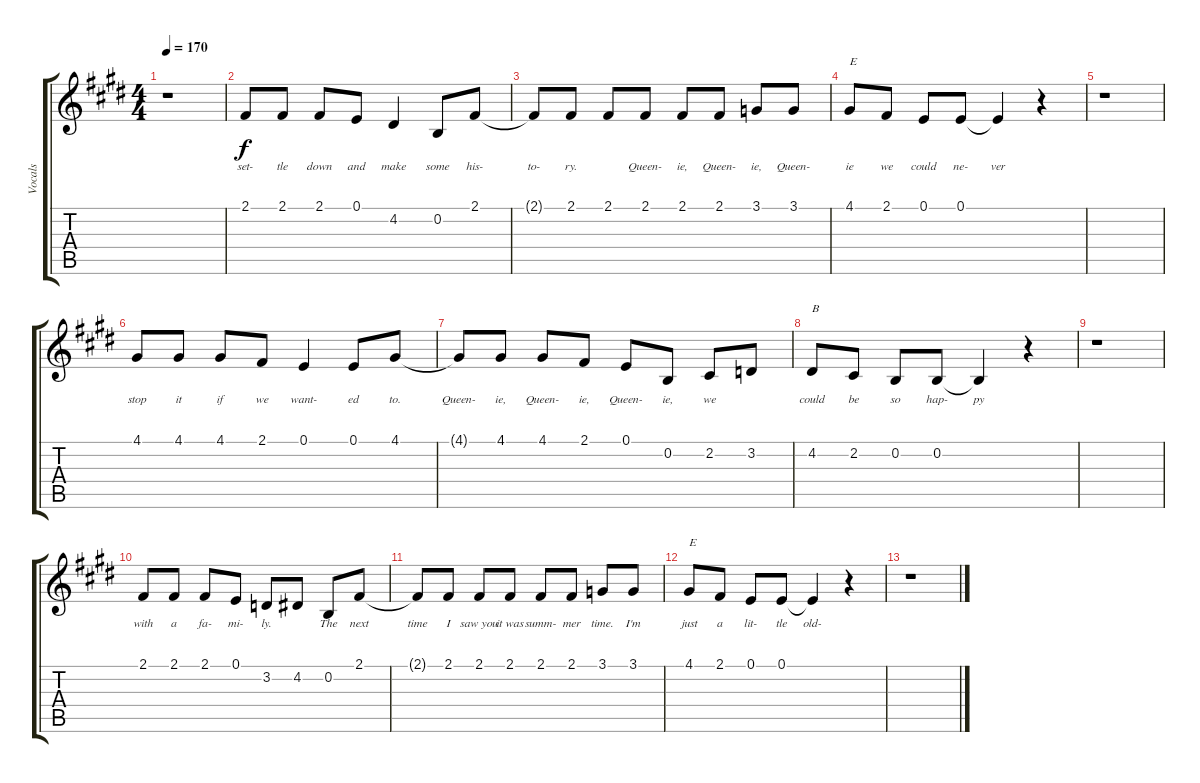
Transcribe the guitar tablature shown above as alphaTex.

\track ("Vocals" "Vocals") {instrument tenorsax}
\staff {score tabs}
\tuning (E4 B3 G3 D3 A2 E2) {hide}
\ts (4 4)
\tempo 170
\clef g2
\ks e
r.1{dy f} |
2.1.8{lyrics (0 "set-") lyrics (1 "") lyrics (2 "") lyrics (3 "") lyrics (4 "")} 2.1.8{lyrics (0 "tle") lyrics (1 "") lyrics (2 "") lyrics (3 "") lyrics (4 "")} 2.1.8{lyrics (0 "down") lyrics (1 "") lyrics (2 "") lyrics (3 "") lyrics (4 "")} 0.1.8{lyrics (0 "and") lyrics (1 "") lyrics (2 "") lyrics (3 "") lyrics (4 "")} 4.2.4{lyrics (0 "make") lyrics (1 "") lyrics (2 "") lyrics (3 "") lyrics (4 "")} 0.2.8{lyrics (0 "some") lyrics (1 "") lyrics (2 "") lyrics (3 "") lyrics (4 "")} 2.1.8{lyrics (0 "his-") lyrics (1 "") lyrics (2 "") lyrics (3 "") lyrics (4 "")} |
2.1{t}.8{lyrics (0 "to-") lyrics (1 "") lyrics (2 "") lyrics (3 "") lyrics (4 "")} 2.1.8{lyrics (0 "ry.") lyrics (1 "") lyrics (2 "") lyrics (3 "") lyrics (4 "")} 2.1.8{lyrics (0 "") lyrics (1 "") lyrics (2 "") lyrics (3 "") lyrics (4 "")} 2.1.8{lyrics (0 "Queen-") lyrics (1 "") lyrics (2 "") lyrics (3 "") lyrics (4 "")} 2.1.8{lyrics (0 "ie,") lyrics (1 "") lyrics (2 "") lyrics (3 "") lyrics (4 "")} 2.1.8{lyrics (0 "Queen-") lyrics (1 "") lyrics (2 "") lyrics (3 "") lyrics (4 "")} 3.1.8{lyrics (0 "ie,") lyrics (1 "") lyrics (2 "") lyrics (3 "") lyrics (4 "")} 3.1.8{lyrics (0 "Queen-") lyrics (1 "") lyrics (2 "") lyrics (3 "") lyrics (4 "")} |
4.1.8{txt "E" lyrics (0 "ie") lyrics (1 "") lyrics (2 "") lyrics (3 "") lyrics (4 "")} 2.1.8{lyrics (0 "we") lyrics (1 "") lyrics (2 "") lyrics (3 "") lyrics (4 "")} 0.1.8{lyrics (0 "could") lyrics (1 "") lyrics (2 "") lyrics (3 "") lyrics (4 "")} 0.1.8{lyrics (0 "ne-") lyrics (1 "") lyrics (2 "") lyrics (3 "") lyrics (4 "")} 0.1{t}.4{lyrics (0 "ver") lyrics (1 "") lyrics (2 "") lyrics (3 "") lyrics (4 "")} r.4 |
r.1 |
4.1.8{lyrics (0 "stop") lyrics (1 "") lyrics (2 "") lyrics (3 "") lyrics (4 "")} 4.1.8{lyrics (0 "it") lyrics (1 "") lyrics (2 "") lyrics (3 "") lyrics (4 "")} 4.1.8{lyrics (0 "if") lyrics (1 "") lyrics (2 "") lyrics (3 "") lyrics (4 "")} 2.1.8{lyrics (0 "we") lyrics (1 "") lyrics (2 "") lyrics (3 "") lyrics (4 "")} 0.1.4{lyrics (0 "want-") lyrics (1 "") lyrics (2 "") lyrics (3 "") lyrics (4 "")} 0.1.8{lyrics (0 "ed") lyrics (1 "") lyrics (2 "") lyrics (3 "") lyrics (4 "")} 4.1.8{lyrics (0 "to.") lyrics (1 "") lyrics (2 "") lyrics (3 "") lyrics (4 "")} |
4.1{t}.8{lyrics (0 "Queen-") lyrics (1 "") lyrics (2 "") lyrics (3 "") lyrics (4 "")} 4.1.8{lyrics (0 "ie,") lyrics (1 "") lyrics (2 "") lyrics (3 "") lyrics (4 "")} 4.1.8{lyrics (0 "Queen-") lyrics (1 "") lyrics (2 "") lyrics (3 "") lyrics (4 "")} 2.1.8{lyrics (0 "ie,") lyrics (1 "") lyrics (2 "") lyrics (3 "") lyrics (4 "")} 0.1.8{lyrics (0 "Queen-") lyrics (1 "") lyrics (2 "") lyrics (3 "") lyrics (4 "")} 0.2.8{lyrics (0 "ie,") lyrics (1 "") lyrics (2 "") lyrics (3 "") lyrics (4 "")} 2.2.8{lyrics (0 "we") lyrics (1 "") lyrics (2 "") lyrics (3 "") lyrics (4 "")} 3.2.8{lyrics (0 "") lyrics (1 "") lyrics (2 "") lyrics (3 "") lyrics (4 "")} |
4.2.8{txt "B" lyrics (0 "could") lyrics (1 "") lyrics (2 "") lyrics (3 "") lyrics (4 "")} 2.2.8{lyrics (0 "be") lyrics (1 "") lyrics (2 "") lyrics (3 "") lyrics (4 "")} 0.2.8{lyrics (0 "so") lyrics (1 "") lyrics (2 "") lyrics (3 "") lyrics (4 "")} 0.2.8{lyrics (0 "hap-") lyrics (1 "") lyrics (2 "") lyrics (3 "") lyrics (4 "")} 0.2{t}.4{lyrics (0 "py") lyrics (1 "") lyrics (2 "") lyrics (3 "") lyrics (4 "")} r.4 |
r.1 |
2.1.8{lyrics (0 "with") lyrics (1 "") lyrics (2 "") lyrics (3 "") lyrics (4 "")} 2.1.8{lyrics (0 "a") lyrics (1 "") lyrics (2 "") lyrics (3 "") lyrics (4 "")} 2.1.8{lyrics (0 "fa-") lyrics (1 "") lyrics (2 "") lyrics (3 "") lyrics (4 "")} 0.1.8{lyrics (0 "mi-") lyrics (1 "") lyrics (2 "") lyrics (3 "") lyrics (4 "")} 3.2.8{lyrics (0 "ly.") lyrics (1 "") lyrics (2 "") lyrics (3 "") lyrics (4 "")} 4.2.8{lyrics (0 "") lyrics (1 "") lyrics (2 "") lyrics (3 "") lyrics (4 "")} 0.2.8{lyrics (0 "The") lyrics (1 "") lyrics (2 "") lyrics (3 "") lyrics (4 "")} 2.1.8{lyrics (0 "next") lyrics (1 "") lyrics (2 "") lyrics (3 "") lyrics (4 "")} |
2.1{t}.8{lyrics (0 "time") lyrics (1 "") lyrics (2 "") lyrics (3 "") lyrics (4 "")} 2.1.8{lyrics (0 "I") lyrics (1 "") lyrics (2 "") lyrics (3 "") lyrics (4 "")} 2.1.8{lyrics (0 "saw you") lyrics (1 "") lyrics (2 "") lyrics (3 "") lyrics (4 "")} 2.1.8{lyrics (0 "it was") lyrics (1 "") lyrics (2 "") lyrics (3 "") lyrics (4 "")} 2.1.8{lyrics (0 "summ-") lyrics (1 "") lyrics (2 "") lyrics (3 "") lyrics (4 "")} 2.1.8{lyrics (0 "mer") lyrics (1 "") lyrics (2 "") lyrics (3 "") lyrics (4 "")} 3.1.8{lyrics (0 "time.") lyrics (1 "") lyrics (2 "") lyrics (3 "") lyrics (4 "")} 3.1.8{lyrics (0 "I'm") lyrics (1 "") lyrics (2 "") lyrics (3 "") lyrics (4 "")} |
4.1.8{txt "E" lyrics (0 "just") lyrics (1 "") lyrics (2 "") lyrics (3 "") lyrics (4 "")} 2.1.8{lyrics (0 "a") lyrics (1 "") lyrics (2 "") lyrics (3 "") lyrics (4 "")} 0.1.8{lyrics (0 "lit-") lyrics (1 "") lyrics (2 "") lyrics (3 "") lyrics (4 "")} 0.1.8{lyrics (0 "tle") lyrics (1 "") lyrics (2 "") lyrics (3 "") lyrics (4 "")} 0.1{t}.4{lyrics (0 "old-") lyrics (1 "") lyrics (2 "") lyrics (3 "") lyrics (4 "")} r.4 |
r.1
